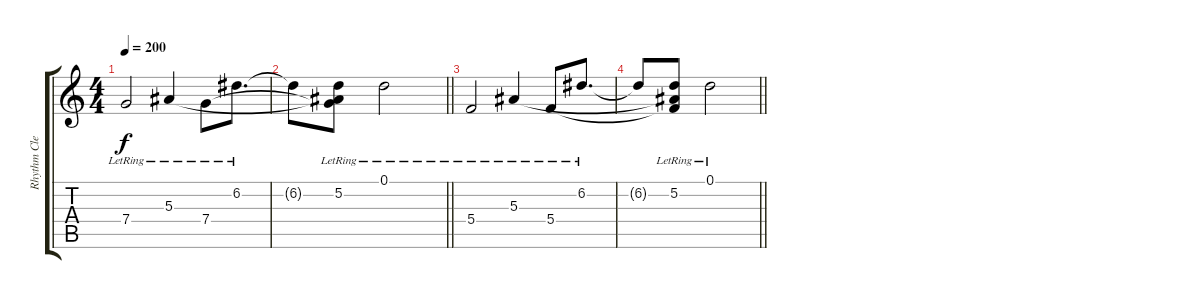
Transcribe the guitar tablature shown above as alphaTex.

\track ("Rhythm Clean" "Rhythm Cle") {instrument electricguitarclean}
\staff {score tabs}
\tuning (D4 A3 F3 C3 G2 C2) {hide}
\ts (4 4)
\tempo 200
\clef g2
\ks c
7.4{lr}.2{dy f} 5.3{lr}.4 7.4{lr}.8 6.2{lr}.8{d} |
\barLineRight lightlight
6.2{t}.8 (5.2{lr} 5.3{t} 7.4{t}).8 0.1{lr}.2 |
5.4{lr}.2 5.3{lr}.4 5.4{lr}.8 6.2{lr}.8{d} |
\barLineRight lightlight
6.2{t}.8 (5.2{lr} 5.3{t} 5.4{t}).8 0.1{lr}.2
